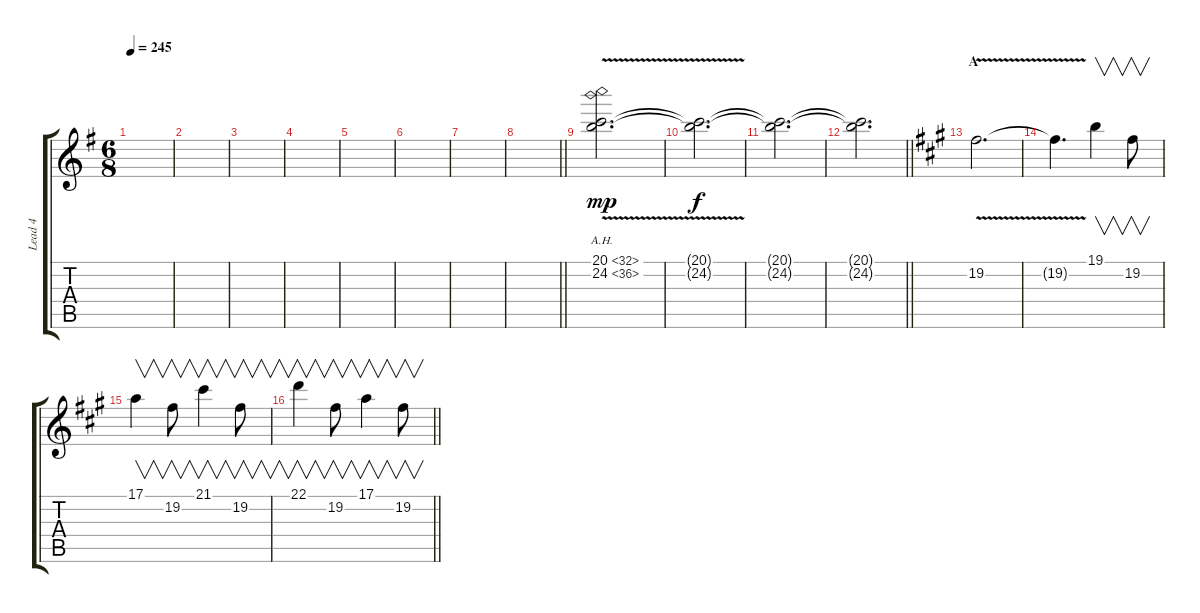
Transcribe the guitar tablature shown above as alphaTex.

\track ("Lead 4" "Lead 4") {instrument lead2sawtooth}
\staff {score tabs}
\tuning (E4 B3 G3 D3 A2 E2) {hide}
\ts (6 8)
\section ("" "")
\tempo 245
\clef g2
\ks eminor
|
|
|
|
|
|
|
\barLineRight lightlight
|
(20.1{ah 12 v} 24.2{ah 12 v}).2{d dy mp instrument lead2sawtooth} |
(20.1{t} 24.2{t}).2{d dy f} |
(20.1{t} 24.2{t}).2{d} |
\barLineRight lightlight
(20.1{t} 24.2{t}).2{d} |
\section ("" "A")
\ks a
19.2{v}.2{d volume 16 balance 10 instrument lead5charang} |
19.2{t}.4{d} 19.1.4{v} 19.2.8{v} |
17.1.4{v} 19.2.8{v} 21.1.4{v} 19.2.8{v} |
\barLineRight lightlight
22.1.4{v} 19.2.8{v} 17.1.4{v} 19.2.8{v}
